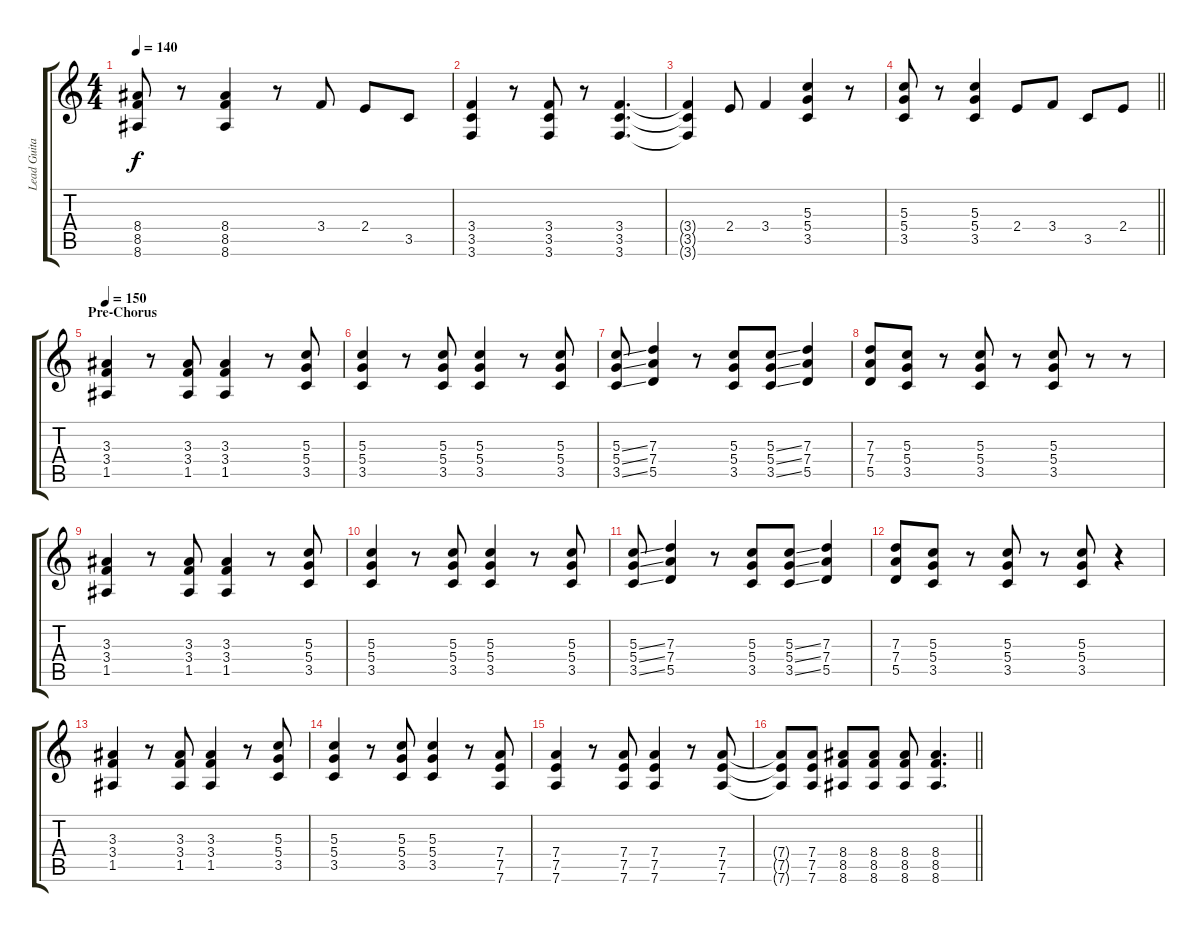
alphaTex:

\track ("Lead Guitar" "Lead Guita") {instrument distortionguitar}
\staff {score tabs}
\tuning (E4 B3 G3 D3 A2 D2) {hide}
\ts (4 4)
\tempo 140
\clef g2
\ks c
(8.4 8.5 8.6).8{dy f} r.8 (8.4 8.5 8.6).4 r.8 3.4.8 2.4.8 3.5.8 |
(3.4 3.5 3.6).4 r.8 (3.4 3.5 3.6).8 r.8 (3.4 3.5 3.6).4{d} |
(3.4{t} 3.5{t} 3.6{t}).4 2.4.8 3.4.4 (5.3 5.4 3.5).4 r.8 |
\barLineRight lightlight
(5.3 5.4 3.5).8 r.8 (5.3 5.4 3.5).4 2.4.8 3.4.8 3.5.8 2.4.8 |
\section ("" "Pre-Chorus")
\tempo 150
(3.3 3.4 1.5).4 r.8 (3.3 3.4 1.5).8 (3.3 3.4 1.5).4 r.8 (5.3 5.4 3.5).8 |
(5.3 5.4 3.5).4 r.8 (5.3 5.4 3.5).8 (5.3 5.4 3.5).4 r.8 (5.3 5.4 3.5).8 |
(5.3{ss} 5.4{ss} 3.5{ss}).8 (7.3 7.4 5.5).4 r.8 (5.3 5.4 3.5).8 (5.3{ss} 5.4{ss} 3.5{ss}).8 (7.3 7.4 5.5).4 |
(7.3 7.4 5.5).8 (5.3 5.4 3.5).8 r.8 (5.3 5.4 3.5).8 r.8 (5.3 5.4 3.5).8 r.8 r.8 |
(3.3 3.4 1.5).4 r.8 (3.3 3.4 1.5).8 (3.3 3.4 1.5).4 r.8 (5.3 5.4 3.5).8 |
(5.3 5.4 3.5).4 r.8 (5.3 5.4 3.5).8 (5.3 5.4 3.5).4 r.8 (5.3 5.4 3.5).8 |
(5.3{ss} 5.4{ss} 3.5{ss}).8 (7.3 7.4 5.5).4 r.8 (5.3 5.4 3.5).8 (5.3{ss} 5.4{ss} 3.5{ss}).8 (7.3 7.4 5.5).4 |
(7.3 7.4 5.5).8 (5.3 5.4 3.5).8 r.8 (5.3 5.4 3.5).8 r.8 (5.3 5.4 3.5).8 r.4 |
(3.3 3.4 1.5).4 r.8 (3.3 3.4 1.5).8 (3.3 3.4 1.5).4 r.8 (5.3 5.4 3.5).8 |
(5.3 5.4 3.5).4 r.8 (5.3 5.4 3.5).8 (5.3 5.4 3.5).4 r.8 (7.4 7.5 7.6).8 |
(7.4 7.5 7.6).4 r.8 (7.4 7.5 7.6).8 (7.4 7.5 7.6).4 r.8 (7.4 7.5 7.6).8 |
\barLineRight lightlight
(7.4{t} 7.5{t} 7.6{t}).8 (7.4 7.5 7.6).8 (8.4 8.5 8.6).8 (8.4 8.5 8.6).8 (8.4 8.5 8.6).8 (8.4 8.5 8.6).4{d}
